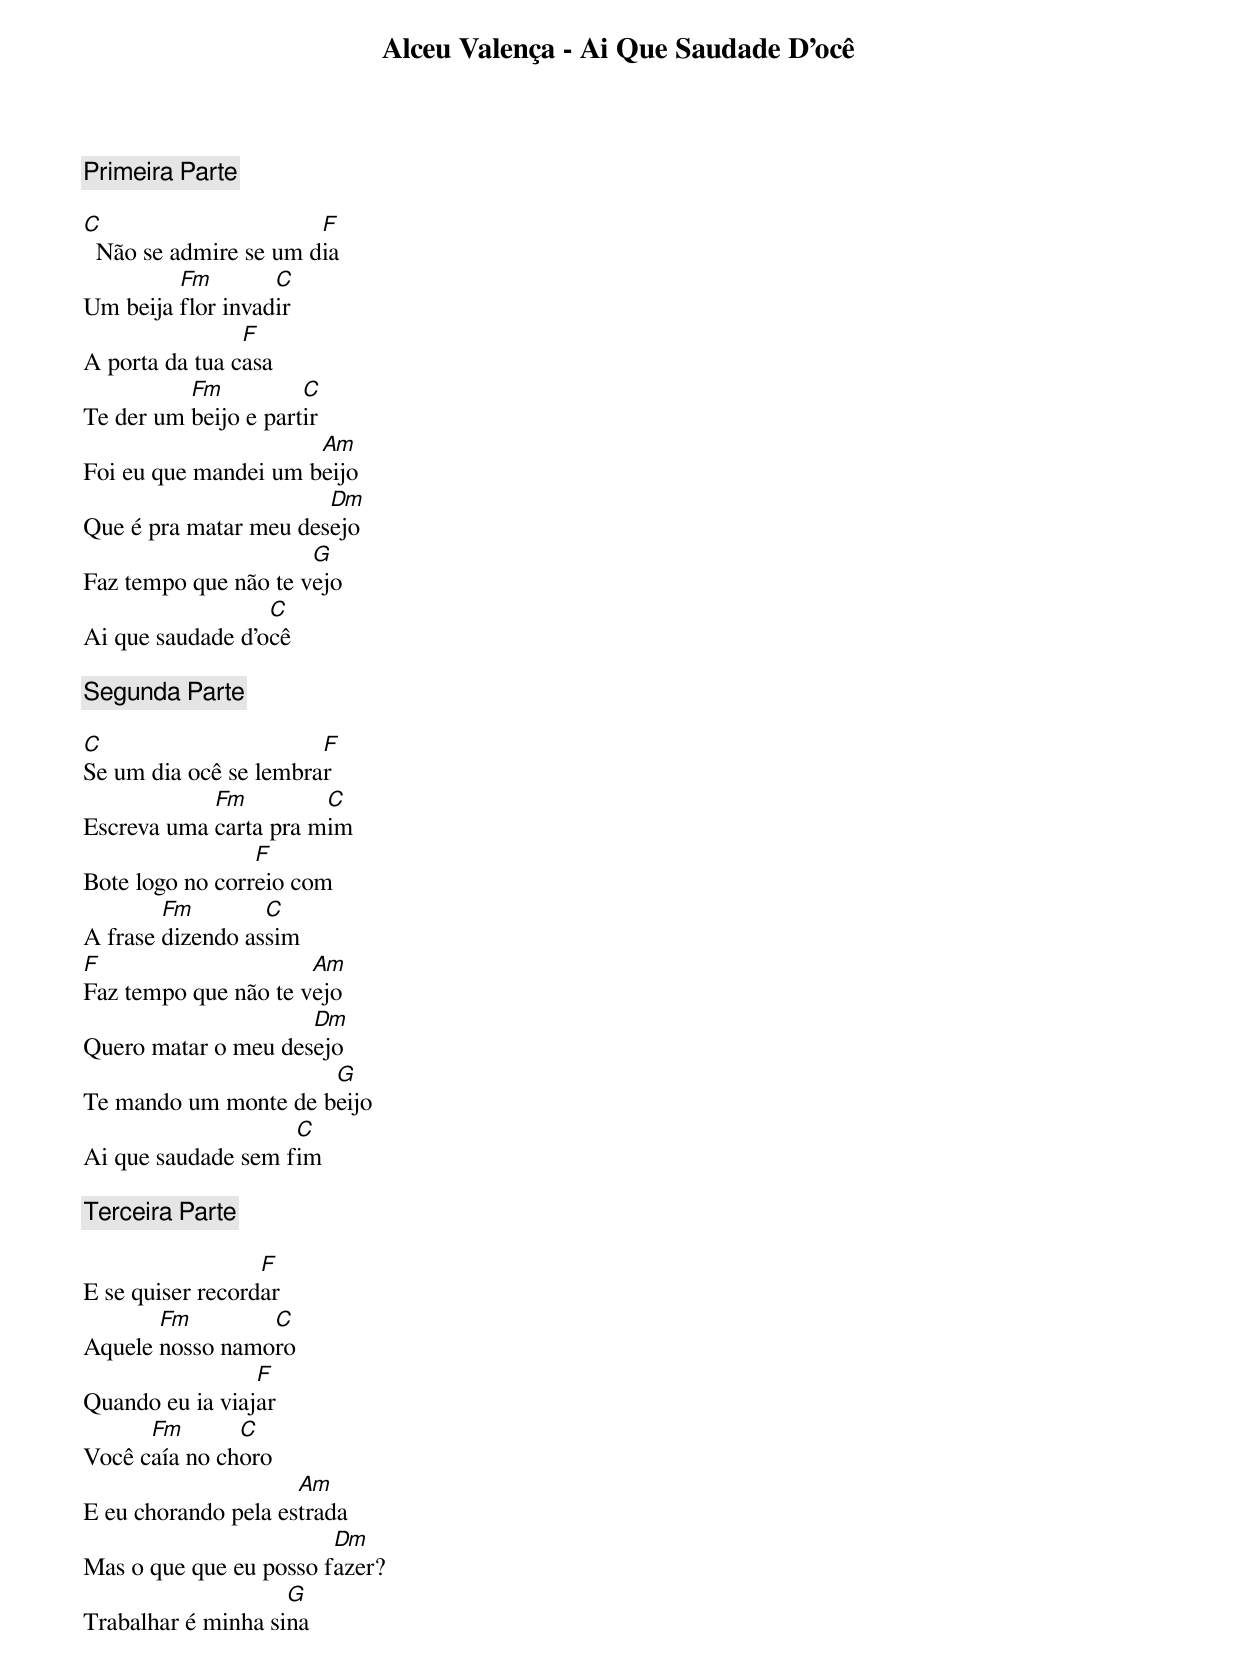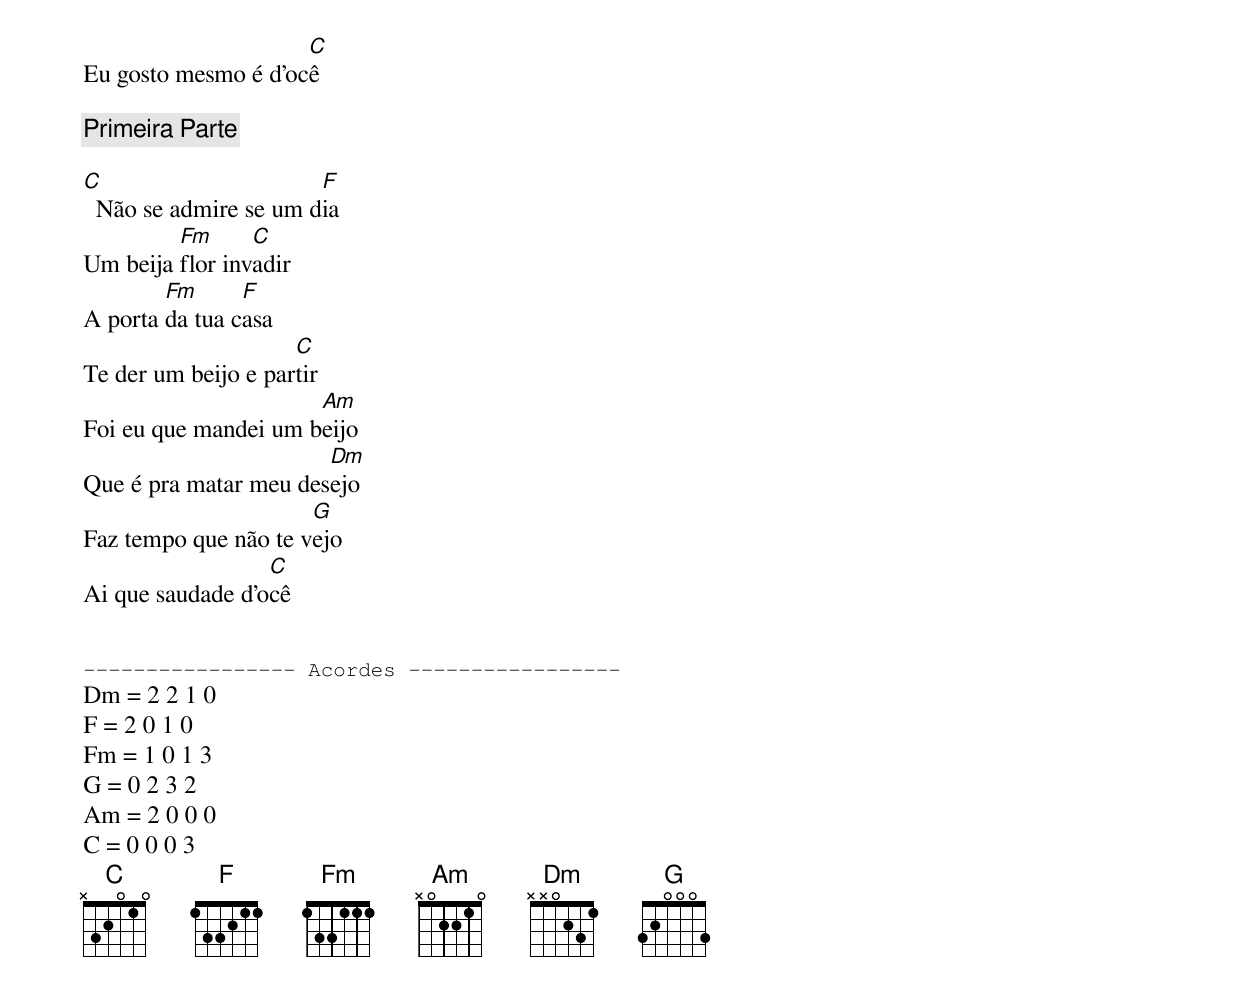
Alceu Valença - Ai Que Saudade D'ocê

[Primeira Parte]

C                      F
  Não se admire se um dia
         Fm        C
Um beija flor invadir
                F
A porta da tua casa
          Fm          C
Te der um beijo e partir
                      Am
Foi eu que mandei um beijo
                       Dm
Que é pra matar meu desejo
                      G
Faz tempo que não te vejo
                  C
Ai que saudade d'ocê

[Segunda Parte]

C                      F
Se um dia ocê se lembrar
            Fm         C
Escreva uma carta pra mim
                 F
Bote logo no correio com
        Fm        C
A frase dizendo assim
F                     Am
Faz tempo que não te vejo
                     Dm
Quero matar o meu desejo
                      G
Te mando um monte de beijo
                    C
Ai que saudade sem fim

[Terceira Parte]

                  F
E se quiser recordar
       Fm        C
Aquele nosso namoro
                 F
Quando eu ia viajar
      Fm       C
Você caía no choro
                     Am
E eu chorando pela estrada
                        Dm
Mas o que que eu posso fazer?
                    G
Trabalhar é minha sina
                     C
Eu gosto mesmo é d'ocê

[Primeira Parte]

C                      F
  Não se admire se um dia
         Fm      C
Um beija flor invadir
        Fm      F
A porta da tua casa
                     C
Te der um beijo e partir
                      Am
Foi eu que mandei um beijo
                       Dm
Que é pra matar meu desejo
                      G
Faz tempo que não te vejo
                  C
Ai que saudade d'ocê


----------------- Acordes -----------------
Dm = 2 2 1 0
F = 2 0 1 0
Fm = 1 0 1 3
G = 0 2 3 2
Am = 2 0 0 0
C = 0 0 0 3
